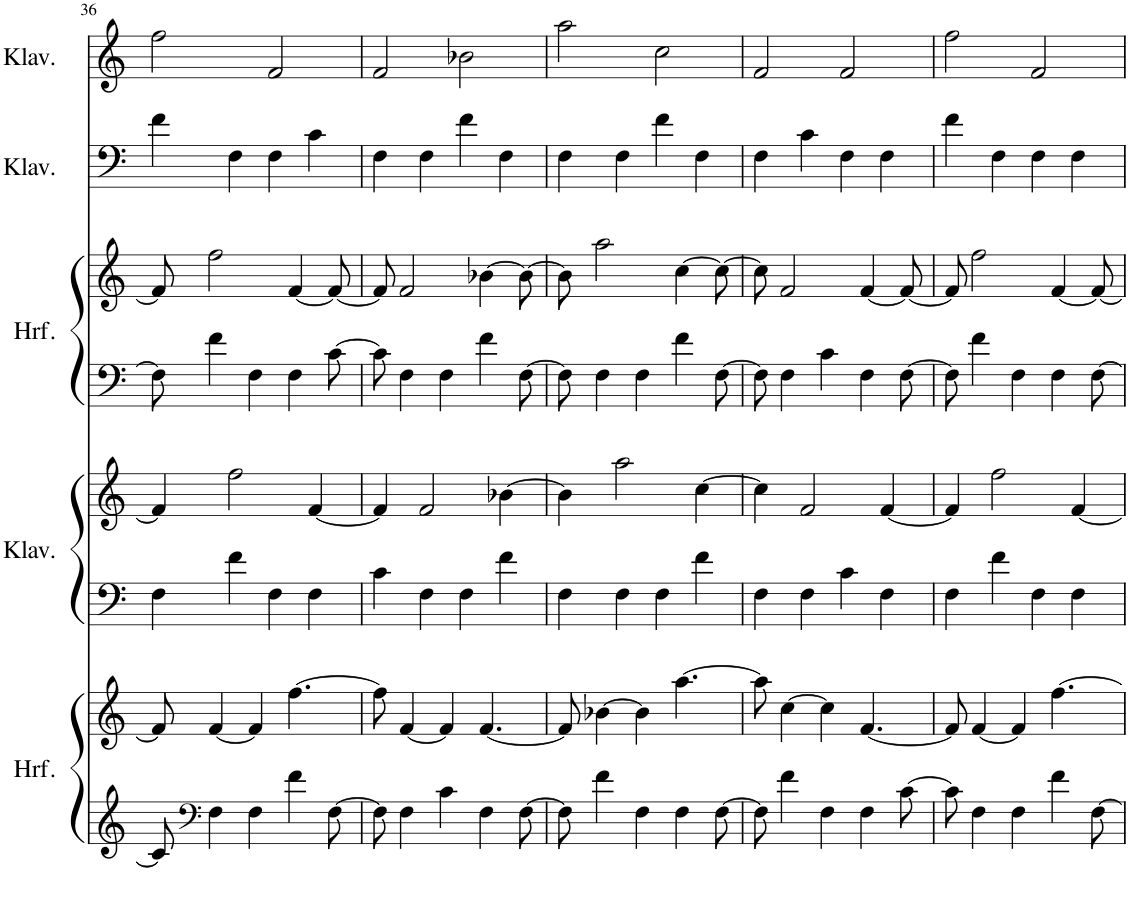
**kern	**kern	**kern	**kern	**kern	**kern	**kern	**kern
*part5	*part5	*part4	*part4	*part3	*part3	*part2	*part1
*staff8	*staff7	*staff6	*staff5	*staff4	*staff3	*staff2	*staff1
*I"Harfe	*	*I"Klavier	*	*I"Harfe	*	*I"Klavier	*I"Klavier
*I'Hrf.	*	*I'Klav.	*	*I'Hrf.	*	*I'Klav.	*I'Klav.
!!LO:PB:g=z
*clefG2	*clefG2	*clefF4	*clefG2	*clefF4	*clefG2	*clefF4	*clefG2
*k[]	*k[]	*k[]	*k[]	*k[]	*k[]	*k[]	*k[]
*M4/4	*M4/4	*M4/4	*M4/4	*M4/4	*M4/4	*M4/4	*M4/4
=36	=36	=36	=36	=36	=36	=36	=36
8c/]	8f/]	4F\	4f/]	8F\]	8f/]	4f\	2ff\
*clefF4	*	*	*	*	*	*	*
4F\	[4f/	.	.	4f\	2ff\	.	.
.	.	4f\	2ff\	.	.	4F\	.
4F\	4f/]	.	.	4F\	.	.	.
.	.	4F\	.	.	.	4F\	2f/
4f\	[4.ff\	.	.	4F\	[4f/	.	.
.	.	4F\	[4f/	.	.	4c\	.
[8F\	.	.	.	[8c\	8f/_	.	.
=37	=37	=37	=37	=37	=37	=37	=37
8F\]	8ff\]	4c\	4f/]	8c\]	8f/]	4F\	2f/
4F\	[4f/	.	.	4F\	2f/	.	.
.	.	4F\	2f/	.	.	4F\	.
4c\	4f/]	.	.	4F\	.	.	.
.	.	4F\	.	.	.	4f\	2b-X\
4F\	[4.f/	.	.	4f\	[4b-X\	.	.
.	.	4f\	[4b-X\	.	.	4F\	.
[8F\	.	.	.	[8F\	8b-\_	.	.
=38	=38	=38	=38	=38	=38	=38	=38
8F\]	8f/]	4F\	4b-\]	8F\]	8b-\]	4F\	2aa\
4f\	[4b-X\	.	.	4F\	2aa\	.	.
.	.	4F\	2aa\	.	.	4F\	.
4F\	4b-\]	.	.	4F\	.	.	.
.	.	4F\	.	.	.	4f\	2cc\
4F\	[4.aa\	.	.	4f\	[4cc\	.	.
.	.	4f\	[4cc\	.	.	4F\	.
[8F\	.	.	.	[8F\	8cc\_	.	.
=39	=39	=39	=39	=39	=39	=39	=39
8F\]	8aa\]	4F\	4cc\]	8F\]	8cc\]	4F\	2f/
4f\	[4cc\	.	.	4F\	2f/	.	.
.	.	4F\	2f/	.	.	4c\	.
4F\	4cc\]	.	.	4c\	.	.	.
.	.	4c\	.	.	.	4F\	2f/
4F\	[4.f/	.	.	4F\	[4f/	.	.
.	.	4F\	[4f/	.	.	4F\	.
[8c\	.	.	.	[8F\	8f/_	.	.
=40	=40	=40	=40	=40	=40	=40	=40
8c\]	8f/]	4F\	4f/]	8F\]	8f/]	4f\	2ff\
4F\	[4f/	.	.	4f\	2ff\	.	.
.	.	4f\	2ff\	.	.	4F\	.
4F\	4f/]	.	.	4F\	.	.	.
.	.	4F\	.	.	.	4F\	2f/
4f\	[4.ff\	.	.	4F\	[4f/	.	.
.	.	4F\	[4f/	.	.	4F\	.
[8F\	.	.	.	[8F\	8f/_	.	.
=	=	=	=	=	=	=	=
*-	*-	*-	*-	*-	*-	*-	*-
